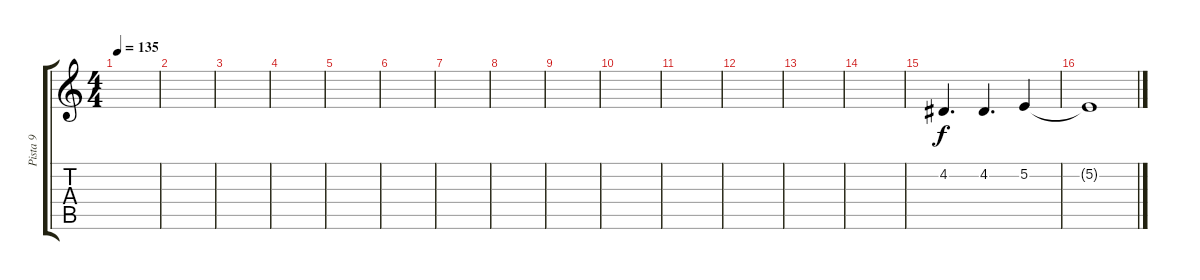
\track ("Pista 9" "Pista 9") {instrument synthvoice}
\staff {score tabs}
\tuning (E4 B3 G3 D3 A2 E2) {hide}
\ts (4 4)
\tempo 135
\clef g2
\ks c
|
|
|
|
|
|
|
|
|
|
|
|
|
|
4.2.4{d} 4.2.4{d} 5.2.4 |
5.2{t}.1{volume 0}
